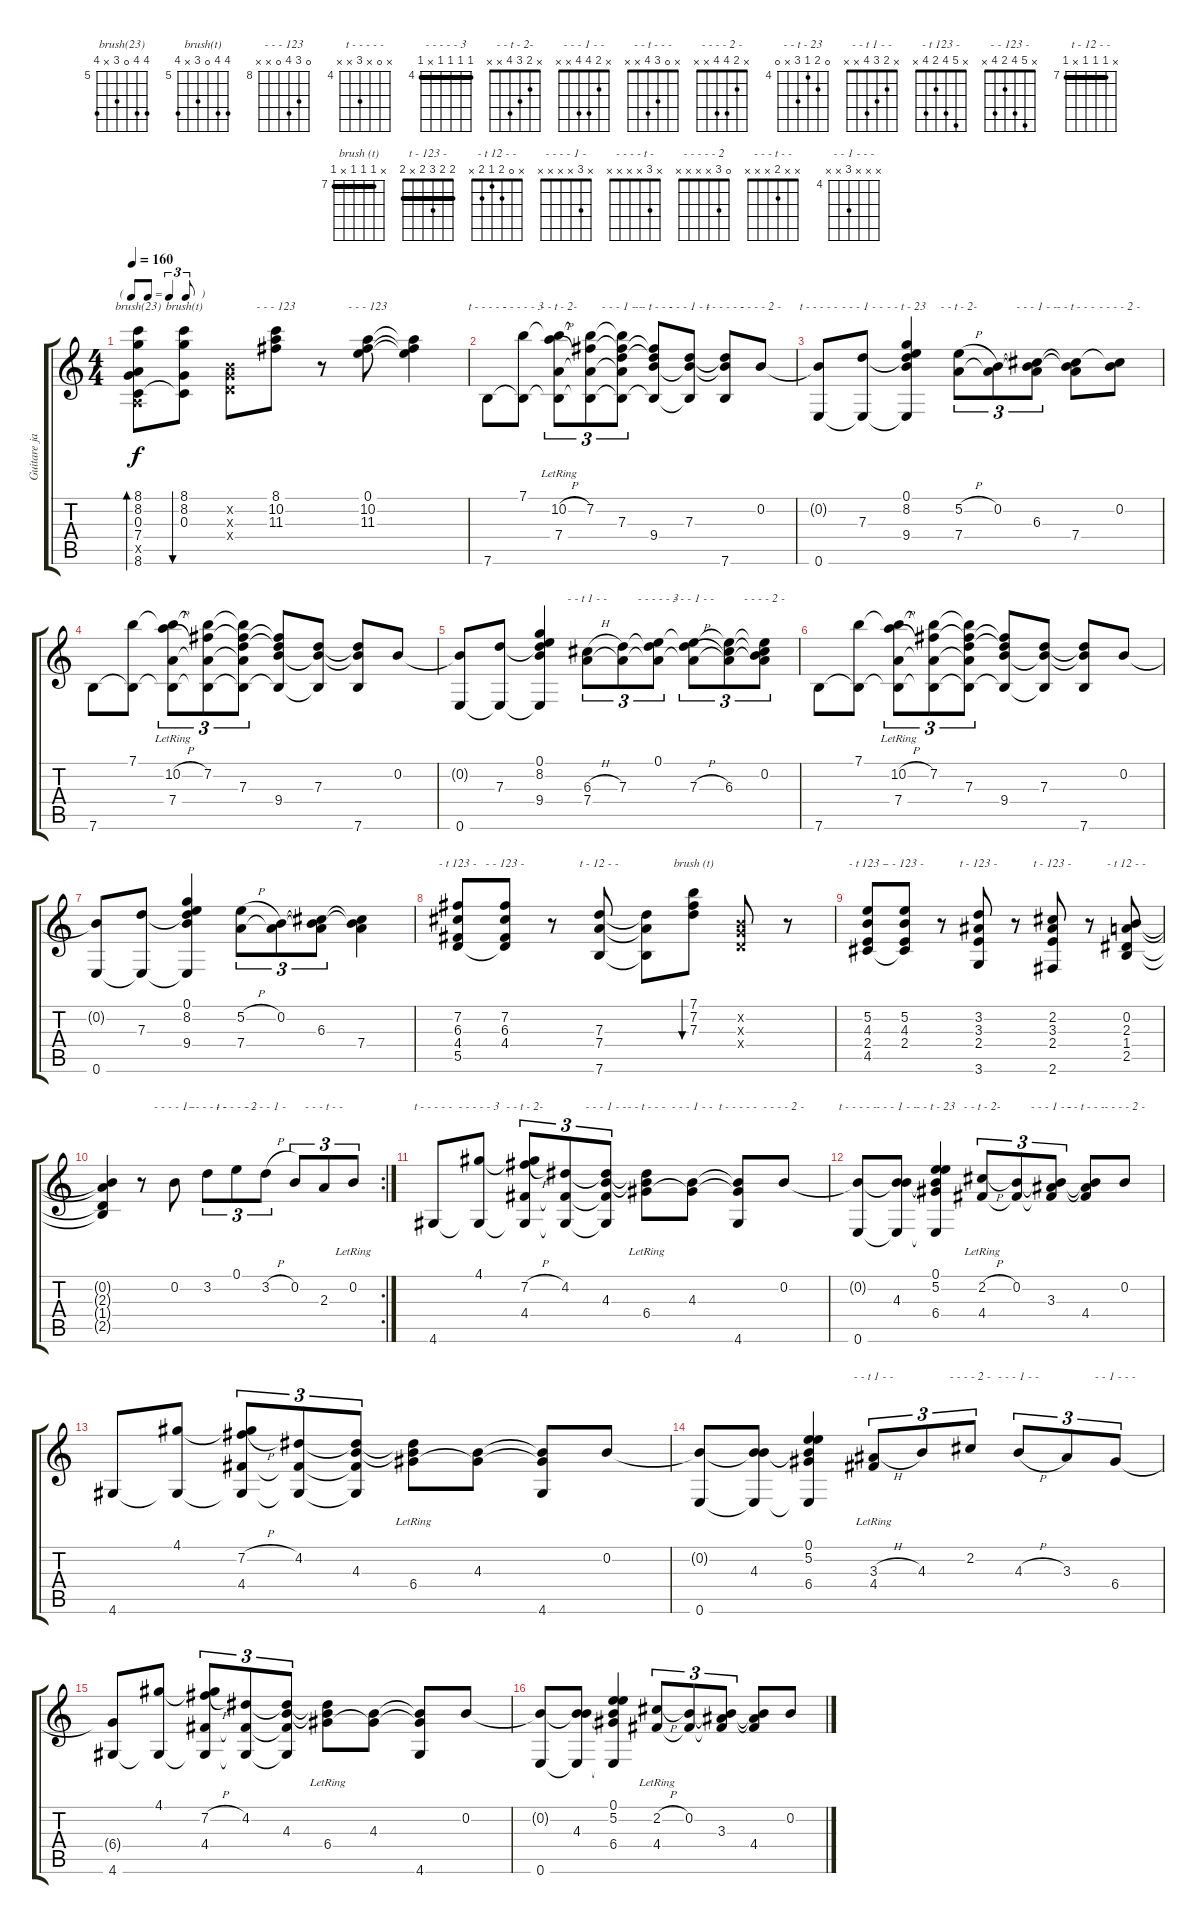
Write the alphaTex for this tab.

\track ("Guitare janvier 2001" "Guitare ja") {instrument acousticguitarnylon}
\staff {score tabs}
\tuning (E4 B3 G3 D3 A2 E2) {hide}
\chord ("brush(23)" 8 8 0 7 x 8) {firstfret 5}
\chord ("brush(t)" 8 8 0 7 x 8) {firstfret 5}
\chord ("- - - 123" 8 10 11 0 x x) {firstfret 8}
\chord ("- - - 123" 0 10 11 0 x x) {firstfret 8}
\chord ("t - - - - -" 7 7 7 7 x 7) {firstfret 7 barre 7}
\chord ("- - - - - 3" 7 7 7 7 x 7) {firstfret 7 barre 7}
\chord ("- - t - 2-" 7 10 7 7 x 7) {firstfret 7 barre 7}
\chord ("- - - 1 - -" 7 7 7 7 x 7) {firstfret 7 barre 7}
\chord ("- - t - - -" 7 7 7 9 x 7) {firstfret 7 barre 7}
\chord ("- - - 1 - -" 7 7 7 9 x 7) {firstfret 7 barre 7}
\chord ("t - - - - -" 7 7 7 9 x 7) {firstfret 7 barre 7}
\chord ("- - - - 2 -" x 0 x 9 x 0) {firstfret 7}
\chord ("t - - - - -" x 0 x 9 x 0) {firstfret 7}
\chord ("- - - 1 - -" 0 8 7 9 x 0) {firstfret 7}
\chord ("- - t - 23" 0 8 7 9 x 0) {firstfret 7}
\chord ("- - t - 2-" x 5 6 7 x x) {firstfret 5}
\chord ("- - - 1 - -" x 0 6 7 x x) {firstfret 5}
\chord ("- - t - - -" x 0 6 7 x x) {firstfret 5}
\chord ("- - - - 2 -" x 0 x x x x)
\chord ("- - t 1 - -" 0 0 6 7 x x) {firstfret 5}
\chord ("- - - - - 3" 0 0 7 7 x x) {firstfret 5}
\chord ("- - - 1 - -" 0 0 7 7 x x) {firstfret 5}
\chord ("- - - - 2 -" 0 0 6 7 x x) {firstfret 5}
\chord ("- t 123 -" x 7 6 4 5 x) {firstfret 4}
\chord ("- - 123 -" x 7 6 4 5 x) {firstfret 4}
\chord ("t - 12 - -" x 7 7 7 x 7) {firstfret 7 barre 7}
\chord ("brush (t)" x 7 7 7 x 7) {firstfret 7 barre 7}
\chord ("- t 123 -" x 5 4 2 4 x)
\chord ("- - 123 -" x 5 4 2 4 x)
\chord ("t - 123 -" 2 3 3 2 2 3) {barre 2}
\chord ("t - 123 -" 2 2 3 2 x 2) {barre 2}
\chord ("- t 12 - -" x 0 2 1 2 x)
\chord ("- - - - 1 -" x 0 x x x x)
\chord ("- - - - t -" x 3 x x x x)
\chord ("- - - - - 2" 0 3 x x x x)
\chord ("- - - - 1 -" x 3 x x x x)
\chord ("- - - t - -" x x 2 x x x)
\chord ("t - - - - -" 4 4 4 4 x 4) {firstfret 4 barre 4}
\chord ("- - - - - 3" 4 4 4 4 x 4) {firstfret 4 barre 4}
\chord ("- - t - 2-" 4 7 4 4 x 4) {firstfret 4 barre 4}
\chord ("- - - 1 - -" 4 4 4 4 x 4) {firstfret 4 barre 4}
\chord ("- - t - - -" 4 4 4 6 x 4) {firstfret 4 barre 4}
\chord ("- - - 1 - -" 4 4 4 6 x 4) {firstfret 4 barre 4}
\chord ("t - - - - -" 4 4 4 6 x 4) {firstfret 4 barre 4}
\chord ("- - - - 2 -" x 0 x 6 x x) {firstfret 4}
\chord ("t - - - - -" x 0 x 6 x x) {firstfret 4}
\chord ("- - - 1 - -" 0 5 4 6 x 0) {firstfret 4}
\chord ("- - t - 23" 0 5 4 6 x 0) {firstfret 4}
\chord ("- - t - 2-" x 2 3 4 x x)
\chord ("- - - 1 - -" x 0 3 4 x x)
\chord ("- - t - - -" x 0 3 4 x x)
\chord ("- - - - 2 -" x 0 x x x x) {firstfret 4}
\chord ("- - t 1 - -" x 2 3 4 x x)
\chord ("- - - - 2 -" x 2 4 4 x x)
\chord ("- - - 1 - -" x 2 4 4 x x)
\chord ("- - 1 - - -" x x x 6 x x) {firstfret 4}
\ts (4 4)
\tf triplet8th
\tempo 160
\clef g2
\ks c
(8.1 8.2 0.3 7.4 0.5{x} 8.6).8{bd 30 ch "brush(23)" dy f} (8.1 8.2 0.3 8.6{t}).8{bu 30 ch "brush(t)"} (0.2{x} 0.3{x} 0.4{x}).8 (8.1 10.2 11.3).8{ch "- - - 123"} r.8 (0.1 10.2 11.3).8{ch "- - - 123"} (0.1{t} 10.2{t} 11.3{t}).4 |
7.6.8{ch "t - - - - -"} (7.1 7.6{t}).8{ch "- - - - - 3"} (7.1{t} 10.2{h} 7.4{lr} 7.6{t}).8{tu (3 2) ch "- - t - 2-"} (7.1{t} 7.2 7.4{t} 7.6{t}).8{tu (3 2)} (7.1{t} 7.2{t} 7.3 7.4{t} 7.6{t}).8{tu (3 2) ch "- - - 1 - -"} (7.2{t} 7.3{t} 9.4 7.6{t}).8{ch "- - t - - -"} (7.3 9.4{t} 7.6{t}).8{ch "- - - 1 - -"} (7.3{t} 9.4{t} 7.6).8{ch "t - - - - -"} 0.2.8{ch "- - - - 2 -"} |
(0.2{t} 0.6).8{ch "t - - - - -"} (7.3 0.6{t}).8{ch "- - - 1 - -"} (0.1 8.2 7.3{t} 9.4 0.6{t}).4{ch "- - t - 23"} (5.2{h} 7.4).8{tu (3 2) ch "- - t - 2-"} (0.2 7.4{t}).8{tu (3 2)} (0.2{t} 6.3 7.4{t}).8{tu (3 2) ch "- - - 1 - -"} (0.2{t} 6.3{t} 7.4).8{ch "- - t - - -"} (0.2 6.3{t}).8{ch "- - - - 2 -"} |
7.6.8 (7.1 7.6{t}).8 (7.1{t} 10.2{h} 7.4{lr} 7.6{t}).8{tu (3 2)} (7.1{t} 7.2 7.4{t} 7.6{t}).8{tu (3 2)} (7.1{t} 7.2{t} 7.3 7.4{t} 7.6{t}).8{tu (3 2)} (7.2{t} 7.3{t} 9.4 7.6{t}).8 (7.3 9.4{t} 7.6{t}).8 (7.3{t} 9.4{t} 7.6).8 0.2.8 |
(0.2{t} 0.6).8 (7.3 0.6{t}).8 (0.1 8.2 7.3{t} 9.4 0.6{t}).4 (6.3{h} 7.4).8{tu (3 2) ch "- - t 1 - -"} (7.3 7.4{t}).8{tu (3 2)} (0.1 7.3{t} 7.4{t}).8{tu (3 2) ch "- - - - - 3"} (0.1{t} 7.3{h} 7.4{t}).8{tu (3 2) ch "- - - 1 - -"} (0.1{t} 6.3 7.4{t}).8{tu (3 2)} (0.1{t} 0.2 6.3{t} 7.4{t}).8{tu (3 2) ch "- - - - 2 -"} |
7.6.8 (7.1 7.6{t}).8 (7.1{t} 10.2{h} 7.4{lr} 7.6{t}).8{tu (3 2)} (7.1{t} 7.2 7.4{t} 7.6{t}).8{tu (3 2)} (7.1{t} 7.2{t} 7.3 7.4{t} 7.6{t}).8{tu (3 2)} (7.2{t} 7.3{t} 9.4 7.6{t}).8 (7.3 9.4{t} 7.6{t}).8 (7.3{t} 9.4{t} 7.6).8 0.2.8 |
(0.2{t} 0.6).8 (7.3 0.6{t}).8 (0.1 8.2 7.3{t} 9.4 0.6{t}).4 (5.2{h} 7.4).8{tu (3 2)} (0.2 7.4{t}).8{tu (3 2)} (0.2{t} 6.3 7.4{t}).8{tu (3 2)} (0.2{t} 6.3{t} 7.4).4 |
(7.2 6.3 4.4 5.5).8{ch "- t 123 -"} (7.2 6.3 4.4 5.5{t}).8{ch "- - 123 -"} r.8 (7.3 7.4 7.6).8{ch "t - 12 - -"} (7.3{t} 7.4{t} 7.6{t}).8 (7.1 7.2 7.3).8{bu 60 ch "brush (t)"} (0.2{x} 0.3{x} 0.4{x}).8 r.8 |
(5.2 4.3 2.4 4.5).8{ch "- t 123 -"} (5.2 4.3 2.4 4.5{t}).8{ch "- - 123 -"} r.8 (3.2 3.3 2.4 3.6).8{ch "t - 123 -"} r.8 (2.2 3.3 2.4 2.6).8{ch "t - 123 -"} r.8 (0.2 2.3 1.4 2.5).8{ch "- t 12 - -"} |
\rc 2
(0.2{t} 2.3{t} 1.4{t} 2.5{t}).4 r.8 0.2.8{ch "- - - - 1 -"} 3.2.8{tu (3 2) ch "- - - - t -"} 0.1.8{tu (3 2) ch "- - - - - 2"} 3.2{h}.8{tu (3 2) ch "- - - - 1 -"} 0.2.8{tu (3 2)} 2.3.8{tu (3 2) ch "- - - t - -"} 0.2{lr}.8{tu (3 2)} |
4.6.8{ch "t - - - - -"} (4.1 4.6{t}).8{ch "- - - - - 3"} (4.1{t} 7.2{h} 4.4 4.6{t}).8{tu (3 2) ch "- - t - 2-"} (4.2 4.4{t} 4.6{t}).8{tu (3 2)} (4.2{t} 4.3 4.4{t} 4.6{t}).8{tu (3 2) ch "- - - 1 - -"} (4.2{t} 4.3{t} 6.4{lr}).8{ch "- - t - - -"} (4.3 6.4{t}).8{ch "- - - 1 - -"} (4.3{t} 6.4{t} 4.6).8{ch "t - - - - -"} 0.2.8{ch "- - - - 2 -"} |
(0.2{t} 0.6).8{ch "t - - - - -"} (0.2{t} 4.3 0.6{t}).8{ch "- - - 1 - -"} (0.1 5.2 4.3{t} 6.4 0.6{t}).4{ch "- - t - 23"} (2.2{h} 4.4{lr}).8{tu (3 2) ch "- - t - 2-"} (0.2 4.4{t}).8{tu (3 2)} (0.2{t} 3.3 4.4{t}).8{tu (3 2) ch "- - - 1 - -"} (0.2{t} 3.3{t} 4.4).8{ch "- - t - - -"} 0.2.8{ch "- - - - 2 -"} |
4.6.8 (4.1 4.6{t}).8 (4.1{t} 7.2{h} 4.4 4.6{t}).8{tu (3 2)} (4.2 4.4{t} 4.6{t}).8{tu (3 2)} (4.2{t} 4.3 4.4{t} 4.6{t}).8{tu (3 2)} (4.2{t} 4.3{t} 6.4{lr}).8 (4.3 6.4{t}).8 (4.3{t} 6.4{t} 4.6).8 0.2.8 |
(0.2{t} 0.6).8 (0.2{t} 4.3 0.6{t}).8 (0.1 5.2 4.3{t} 6.4 0.6{t}).4 (3.3{h} 4.4{lr}).8{tu (3 2) ch "- - t 1 - -"} 4.3.8{tu (3 2)} 2.2.8{tu (3 2) ch "- - - - 2 -"} 4.3{h}.8{tu (3 2) ch "- - - 1 - -"} 3.3.8{tu (3 2)} 6.4.8{tu (3 2) ch "- - 1 - - -"} |
(6.4{t} 4.6).8 (4.1 4.6{t}).8 (4.1{t} 7.2{h} 4.4 4.6{t}).8{tu (3 2)} (4.2 4.4{t} 4.6{t}).8{tu (3 2)} (4.2{t} 4.3 4.4{t} 4.6{t}).8{tu (3 2)} (4.2{t} 4.3{t} 6.4{lr}).8 (4.3 6.4{t}).8 (4.3{t} 6.4{t} 4.6).8 0.2.8 |
(0.2{t} 0.6).8 (0.2{t} 4.3 0.6{t}).8 (0.1 5.2 4.3{t} 6.4 0.6{t}).4 (2.2{h} 4.4{lr}).8{tu (3 2)} (0.2 4.4{t}).8{tu (3 2)} (0.2{t} 3.3 4.4{t}).8{tu (3 2)} (0.2{t} 3.3{t} 4.4).8 0.2.8
